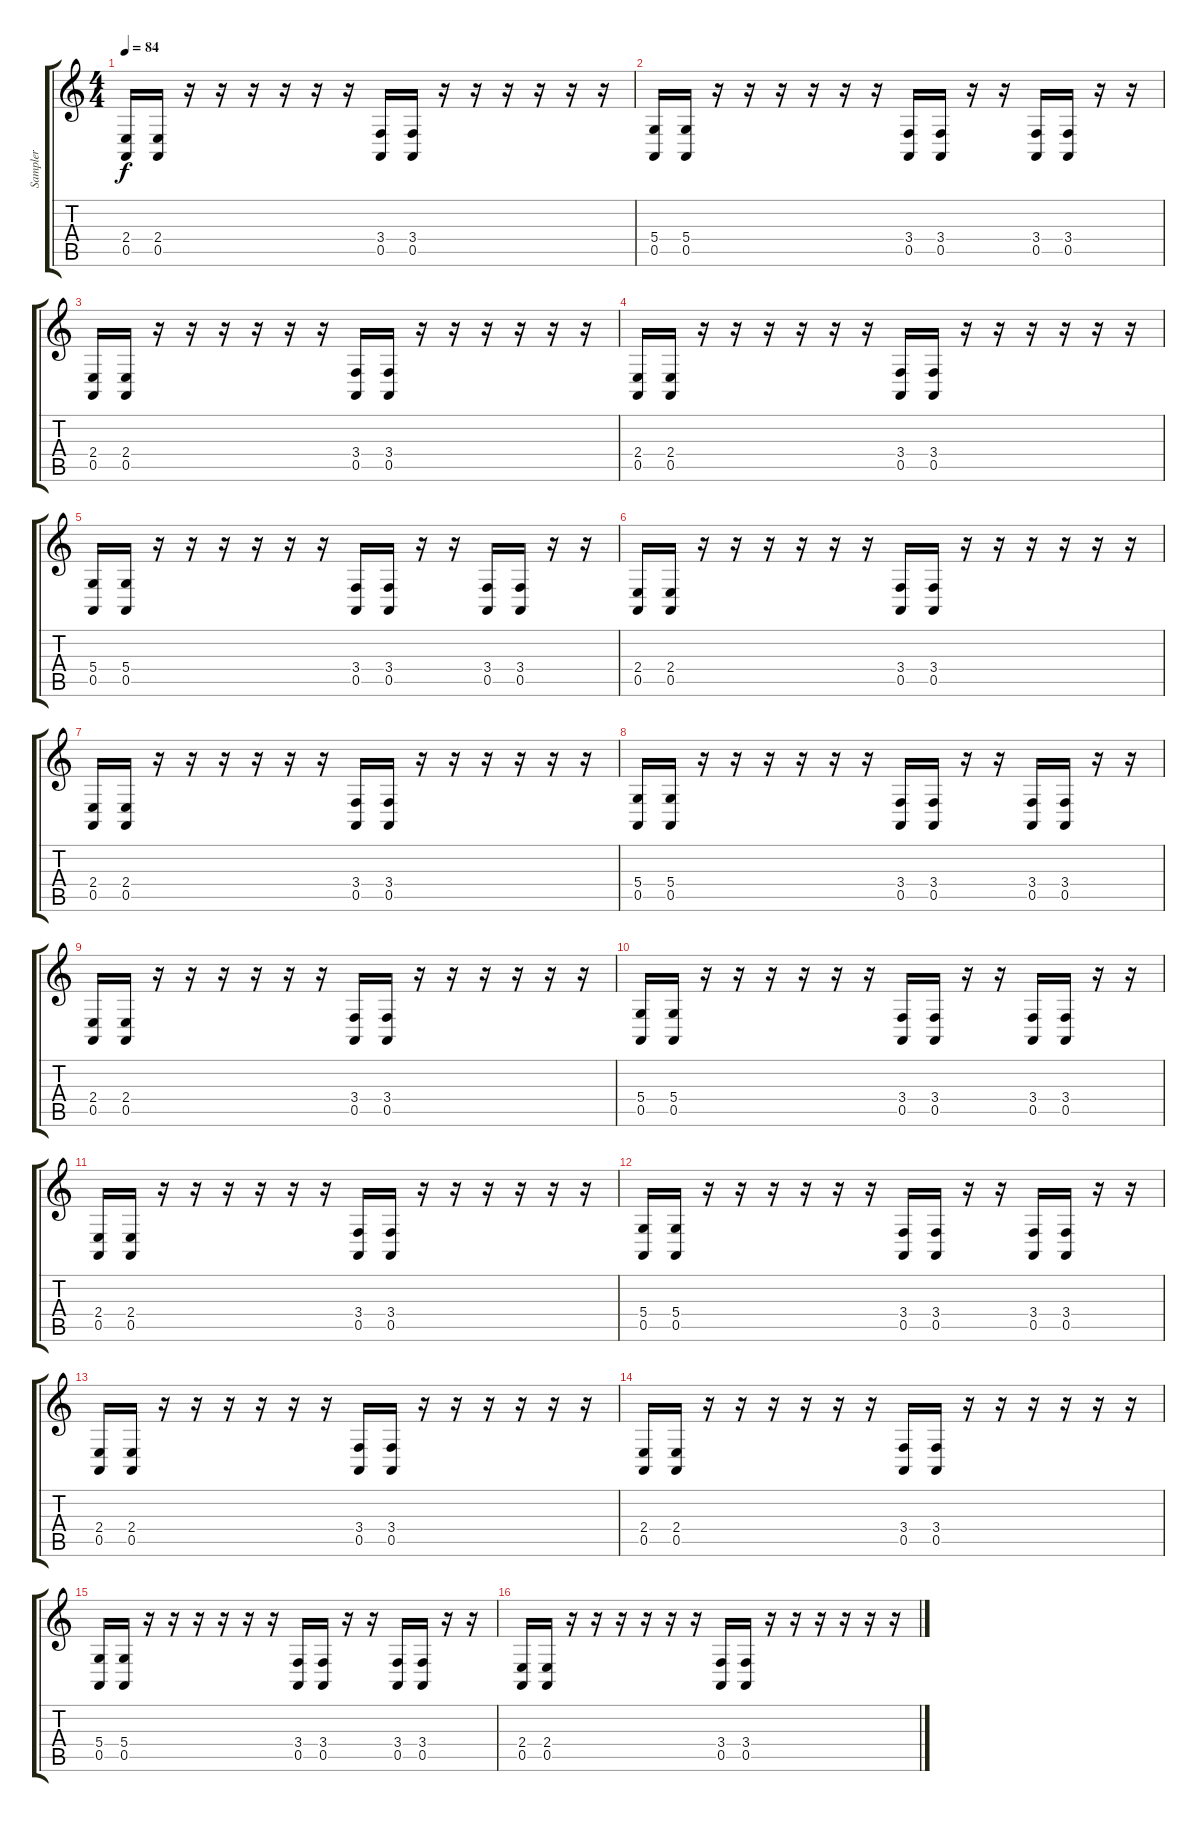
\track ("Sampler" "Sampler") {instrument viola}
\staff {score tabs}
\tuning (E4 B3 G3 D3 A2 E2) {hide}
\ts (4 4)
\tempo 84
\clef g2
\ks c
(2.4 0.5).16{dy f} (2.4 0.5).16 r.16 r.16 r.16 r.16 r.16 r.16 (3.4 0.5).16 (3.4 0.5).16 r.16 r.16 r.16 r.16 r.16 r.16 |
(5.4 0.5).16 (5.4 0.5).16 r.16 r.16 r.16 r.16 r.16 r.16 (3.4 0.5).16 (3.4 0.5).16 r.16 r.16 (3.4 0.5).16 (3.4 0.5).16 r.16 r.16 |
(2.4 0.5).16 (2.4 0.5).16 r.16 r.16 r.16 r.16 r.16 r.16 (3.4 0.5).16 (3.4 0.5).16 r.16 r.16 r.16 r.16 r.16 r.16 |
(2.4 0.5).16 (2.4 0.5).16 r.16 r.16 r.16 r.16 r.16 r.16 (3.4 0.5).16 (3.4 0.5).16 r.16 r.16 r.16 r.16 r.16 r.16 |
(5.4 0.5).16 (5.4 0.5).16 r.16 r.16 r.16 r.16 r.16 r.16 (3.4 0.5).16 (3.4 0.5).16 r.16 r.16 (3.4 0.5).16 (3.4 0.5).16 r.16 r.16 |
(2.4 0.5).16 (2.4 0.5).16 r.16 r.16 r.16 r.16 r.16 r.16 (3.4 0.5).16 (3.4 0.5).16 r.16 r.16 r.16 r.16 r.16 r.16 |
(2.4 0.5).16 (2.4 0.5).16 r.16 r.16 r.16 r.16 r.16 r.16 (3.4 0.5).16 (3.4 0.5).16 r.16 r.16 r.16 r.16 r.16 r.16 |
(5.4 0.5).16 (5.4 0.5).16 r.16 r.16 r.16 r.16 r.16 r.16 (3.4 0.5).16 (3.4 0.5).16 r.16 r.16 (3.4 0.5).16 (3.4 0.5).16 r.16 r.16 |
(2.4 0.5).16 (2.4 0.5).16 r.16 r.16 r.16 r.16 r.16 r.16 (3.4 0.5).16 (3.4 0.5).16 r.16 r.16 r.16 r.16 r.16 r.16 |
(5.4 0.5).16 (5.4 0.5).16 r.16 r.16 r.16 r.16 r.16 r.16 (3.4 0.5).16 (3.4 0.5).16 r.16 r.16 (3.4 0.5).16 (3.4 0.5).16 r.16 r.16 |
(2.4 0.5).16 (2.4 0.5).16 r.16 r.16 r.16 r.16 r.16 r.16 (3.4 0.5).16 (3.4 0.5).16 r.16 r.16 r.16 r.16 r.16 r.16 |
(5.4 0.5).16 (5.4 0.5).16 r.16 r.16 r.16 r.16 r.16 r.16 (3.4 0.5).16 (3.4 0.5).16 r.16 r.16 (3.4 0.5).16 (3.4 0.5).16 r.16 r.16 |
(2.4 0.5).16 (2.4 0.5).16 r.16 r.16 r.16 r.16 r.16 r.16 (3.4 0.5).16 (3.4 0.5).16 r.16 r.16 r.16 r.16 r.16 r.16 |
(2.4 0.5).16 (2.4 0.5).16 r.16 r.16 r.16 r.16 r.16 r.16 (3.4 0.5).16 (3.4 0.5).16 r.16 r.16 r.16 r.16 r.16 r.16 |
(5.4 0.5).16 (5.4 0.5).16 r.16 r.16 r.16 r.16 r.16 r.16 (3.4 0.5).16 (3.4 0.5).16 r.16 r.16 (3.4 0.5).16 (3.4 0.5).16 r.16 r.16 |
(2.4 0.5).16 (2.4 0.5).16 r.16 r.16 r.16 r.16 r.16 r.16 (3.4 0.5).16 (3.4 0.5).16 r.16 r.16 r.16 r.16 r.16 r.16
